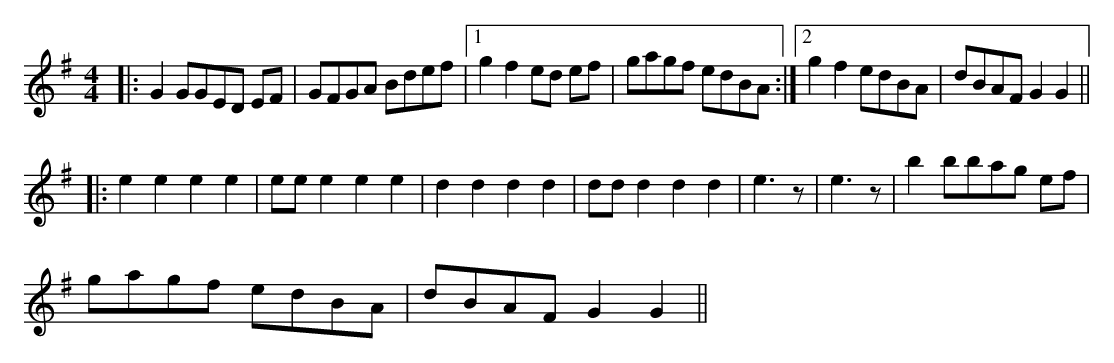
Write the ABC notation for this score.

X:1
M:4/4
K:G
|:G2 GGED EF|GFGA Bdef|1 g2 f2 ed ef|gagf edBA:|2 g2 f2 edBA|dBAF G2G2||
|:e2 e2 e2e2|ee e2 e2e2|d2 d2 d2d2|dd d2 d2d2|e3 z|e3 z|b2 bbag ef|
gagf edBA|dBAF G2G2||
